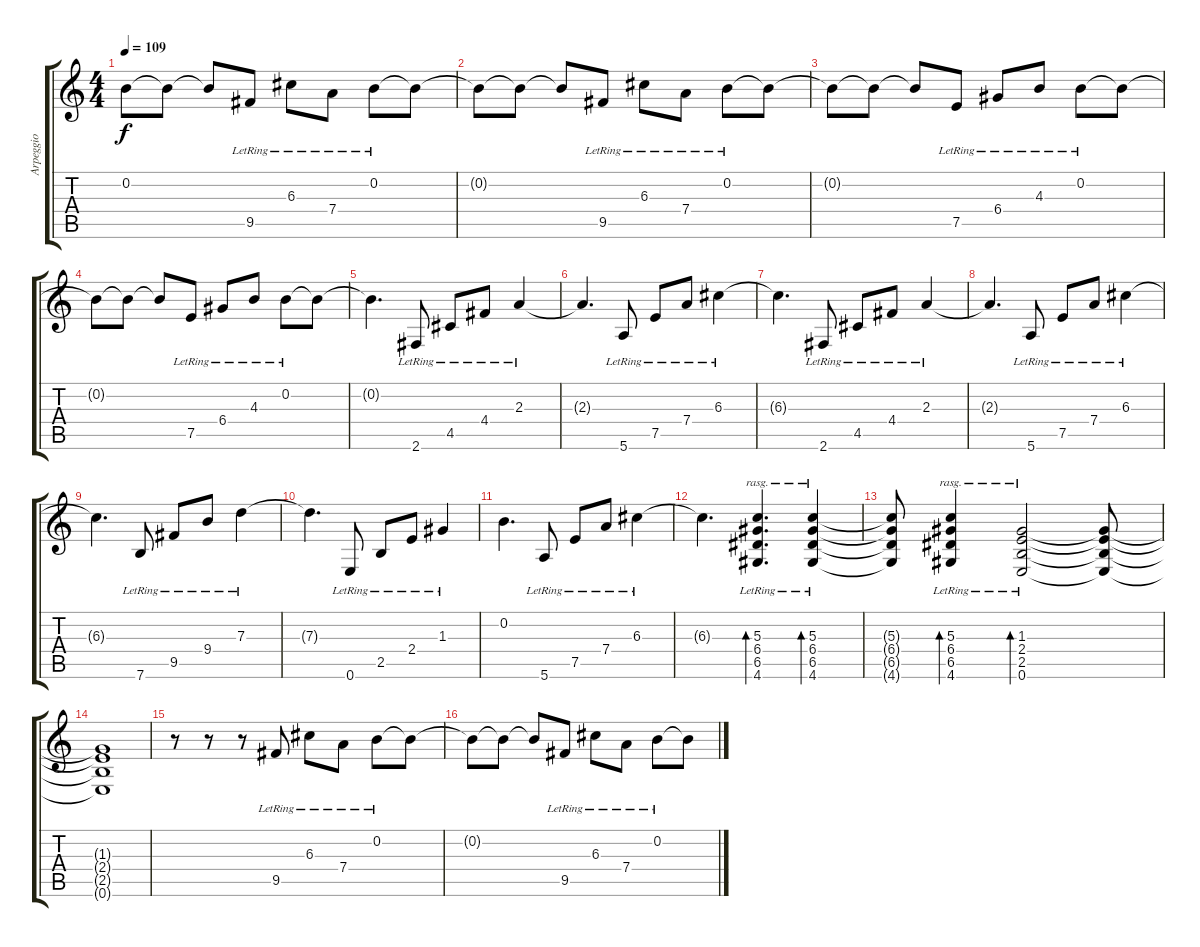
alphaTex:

\track ("Arpeggio" "Arpeggio") {instrument electricguitarclean}
\staff {score tabs}
\tuning (E4 B3 G3 D3 A2 E2) {hide}
\ts (4 4)
\tempo 109
\clef g2
\ks c
0.2{t}.8{dy f} 0.2{t}.8 0.2{t}.8 9.5{lr}.8 6.3{lr}.8 7.4{lr}.8 0.2{lr}.8 0.2{t}.8 |
0.2{t}.8 0.2{t}.8 0.2{t}.8 9.5{lr}.8 6.3{lr}.8 7.4{lr}.8 0.2{lr}.8 0.2{t}.8 |
0.2{t}.8 0.2{t}.8 0.2{t}.8 7.5{lr}.8 6.4{lr}.8 4.3{lr}.8 0.2{lr}.8 0.2{t}.8 |
0.2{t}.8 0.2{t}.8 0.2{t}.8 7.5{lr}.8 6.4{lr}.8 4.3{lr}.8 0.2{lr}.8 0.2{t}.8 |
0.2{t}.4{d} 2.6{lr}.8 4.5{lr}.8 4.4{lr}.8 2.3{lr}.4 |
2.3{t}.4{d} 5.6{lr}.8 7.5{lr}.8 7.4{lr}.8 6.3{lr}.4 |
6.3{t}.4{d} 2.6{lr}.8 4.5{lr}.8 4.4{lr}.8 2.3{lr}.4 |
2.3{t}.4{d} 5.6{lr}.8 7.5{lr}.8 7.4{lr}.8 6.3{lr}.4 |
6.3{t}.4{d} 7.6{lr}.8 9.5{lr}.8 9.4{lr}.8 7.3{lr}.4 |
7.3{t}.4{d} 0.6{lr}.8 2.5{lr}.8 2.4{lr}.8 1.3{lr}.4 |
0.2.4{d} 5.6{lr}.8 7.5{lr}.8 7.4{lr}.8 6.3{lr}.4 |
6.3{t}.4{d} (5.3{lr} 6.4{lr} 6.5{lr} 4.6{lr}).4{d bd 240 rasg ii} (5.3{lr} 6.4{lr} 6.5{lr} 4.6{lr}).4{bd 240 rasg ii} |
(5.3{t} 6.4{t} 6.5{t} 4.6{t}).8 (5.3{lr} 6.4{lr} 6.5{lr} 4.6{lr}).4{bd 240 rasg ii} (1.3{lr} 2.4{lr} 2.5{lr} 0.6{lr}).2{bd 480 rasg ii} (1.3{t} 2.4{t} 2.5{t} 0.6{t}).8 |
(1.3{t} 2.4{t} 2.5{t} 0.6{t}).1 |
r.8 r.8 r.8 9.5{lr}.8 6.3{lr}.8 7.4{lr}.8 0.2{lr}.8 0.2{t}.8 |
0.2{t}.8 0.2{t}.8 0.2{t}.8 9.5{lr}.8 6.3{lr}.8 7.4{lr}.8 0.2{lr}.8 0.2{t}.8
